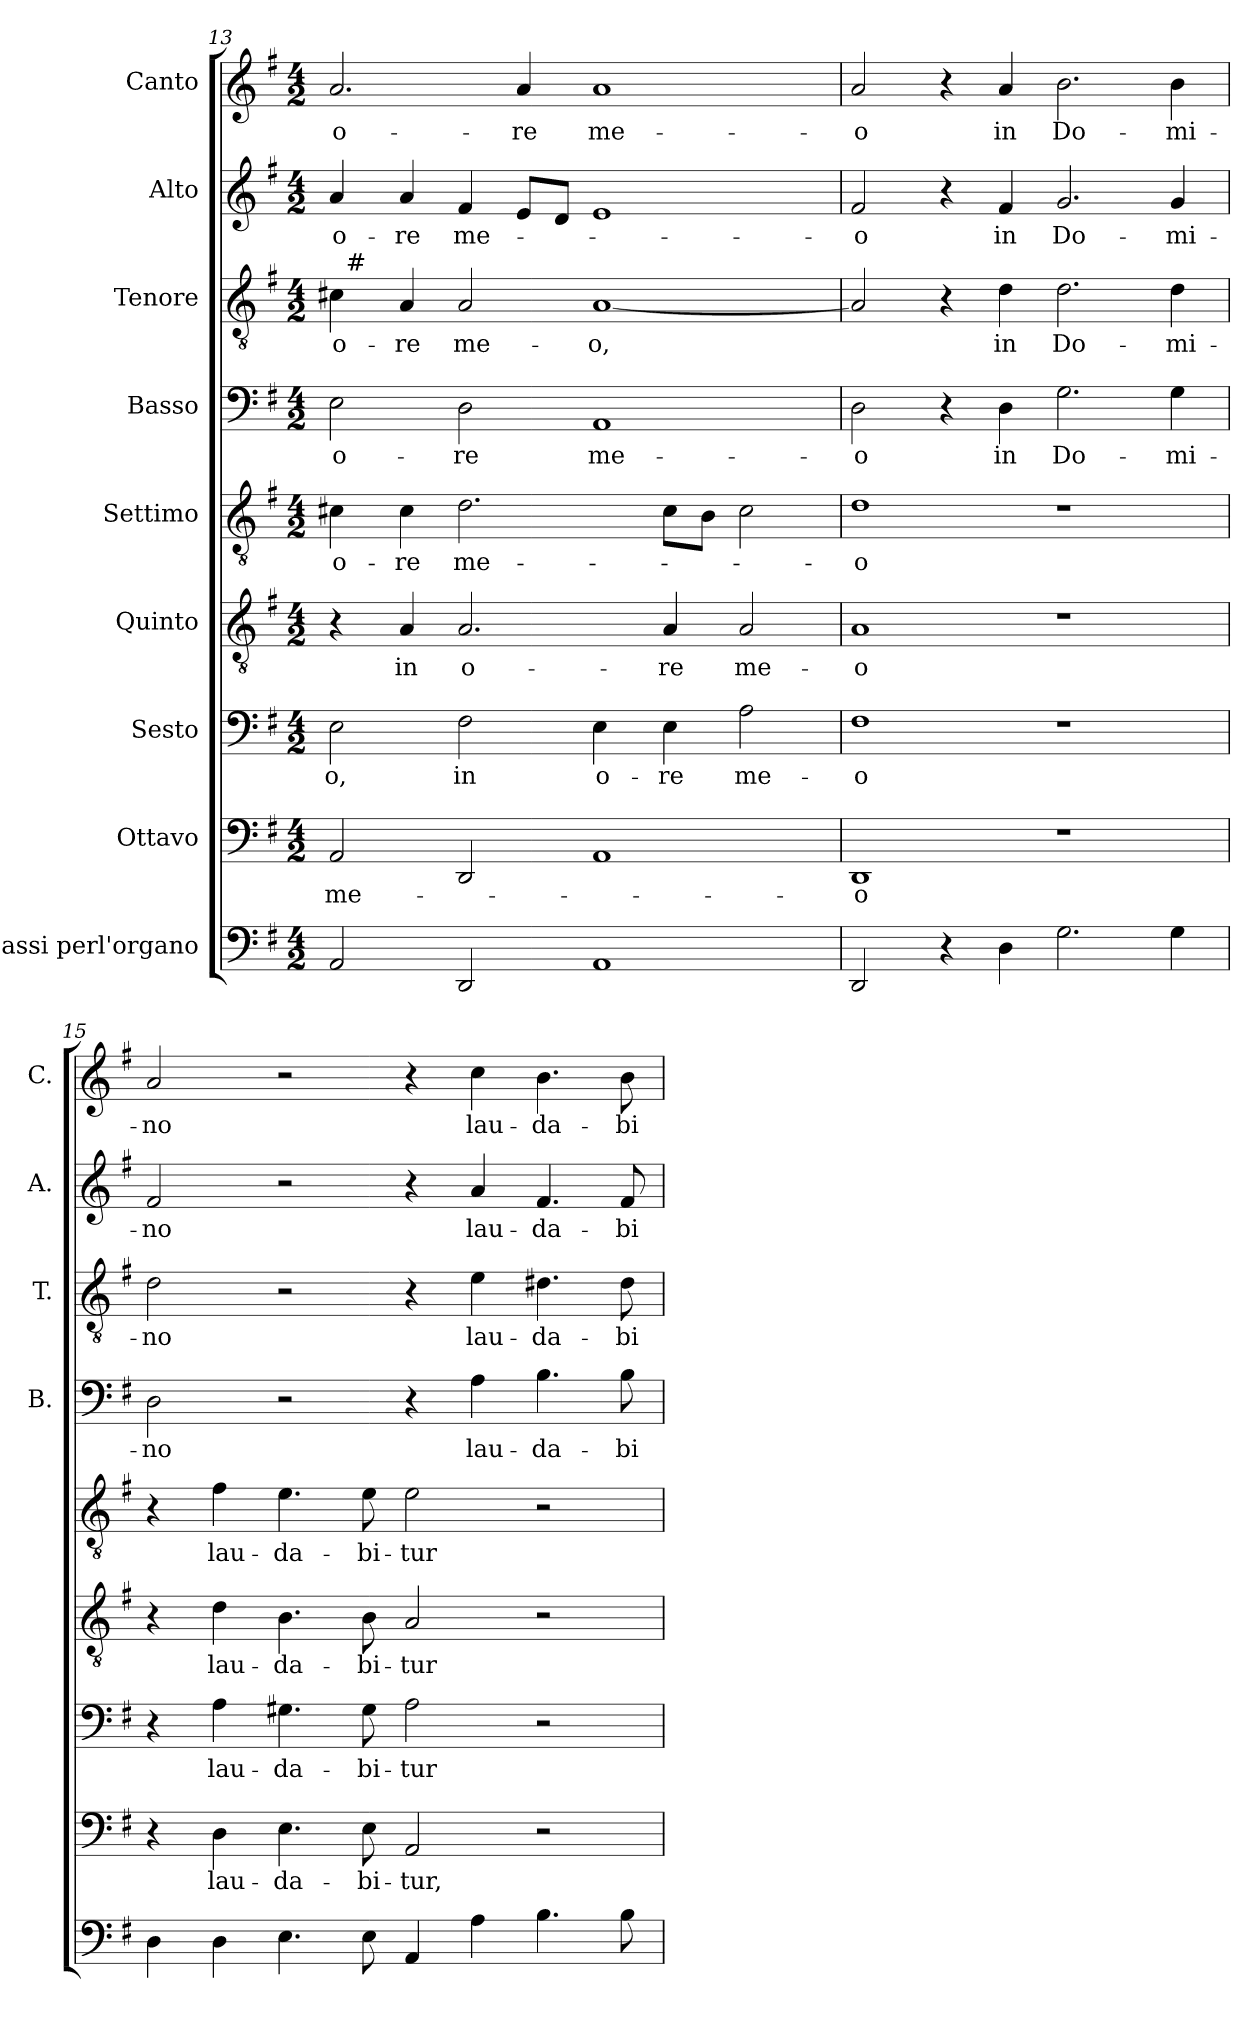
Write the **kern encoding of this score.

**kern	**kern	**text	**kern	**text	**kern	**text	**kern	**text	**kern	**text	**kern	**text	**kern	**text	**kern	**text
*part9	*part8	*part8	*part7	*part7	*part6	*part6	*part5	*part5	*part4	*part4	*part3	*part3	*part2	*part2	*part1	*part1
*staff9	*staff8	*staff8	*staff7	*staff7	*staff6	*staff6	*staff5	*staff5	*staff4	*staff4	*staff3	*staff3	*staff2	*staff2	*staff1	*staff1
*I"Bassi perl'organo	*I"Ottavo	*	*I"Sesto	*	*I"Quinto	*	*I"Settimo	*	*I"Basso	*	*I"Tenore	*	*I"Alto	*	*I"Canto	*
*	*	*	*	*	*	*	*	*	*I'B.	*	*I'T.	*	*I'A.	*	*I'C.	*
*clefF4	*clefF4	*	*clefF4	*	*clefGv2	*	*clefGv2	*	*clefF4	*	*clefGv2	*	*clefG2	*	*clefG2	*
*	*	*	*	*	*ITrd7c12	*	*ITrd7c12	*	*	*	*ITrd7c12	*	*	*	*	*
*k[f#]	*k[f#]	*	*k[f#]	*	*k[f#]	*	*k[f#]	*	*k[f#]	*	*k[f#]	*	*k[f#]	*	*k[f#]	*
*G:	*G:	*	*G:	*	*G:	*	*G:	*	*G:	*	*G:	*	*G:	*	*G:	*
*M4/2	*M4/2	*	*M4/2	*	*M4/2	*	*M4/2	*	*M4/2	*	*M4/2	*	*M4/2	*	*M4/2	*
=13	=13	=13	=13	=13	=13	=13	=13	=13	=13	=13	=13	=13	=13	=13	=13	=13
!	!	!LO:LY:b	!	!LO:LY:b	!	!	!	!LO:LY:b	!	!LO:LY:b	!	!LO:LY:b	!	!LO:LY:b	!	!LO:LY:b
*	*	*	*	*	*	*	*	*	*	*	*^	*	*	*	*	*
2AA/	2AA/	me-	2E\	-o,	4r	.	4C#X\	o-	2E\	o-	4C#\	32ryy	o-	4a/	o-	2.a/	o-
!	!	!	!	!	!	!	!	!	!	!	!	!LO:TX:a:t=#	!	!	!	!	!
.	.	.	.	.	.	.	.	.	.	.	.	1ryy	.	.	.	.	.
!	!	!	!	!	!	!LO:LY:b	!	!LO:LY:b	!	!	!	!	!LO:LY:b	!	!LO:LY:b	!	!
.	.	.	.	.	4AA/	in	4C#\	-re	.	.	4AA/	.	-re	4a/	-re	.	.
!	!	!	!	!LO:LY:b	!	!LO:LY:b	!	!LO:LY:b	!	!LO:LY:b	!	!	!LO:LY:b	!	!LO:LY:b	!	!
2DD/	2DD/	.	2F#\	in	2.AA/	o-	2.D\	me-	2D\	-re	2AA/	.	me-	4f#/	me-	.	.
!	!	!	!	!	!	!	!	!	!	!	!	!	!	!	!	!	!LO:LY:b
.	.	.	.	.	.	.	.	.	.	.	.	.	.	8e/L	.	4a/	-re
.	.	.	.	.	.	.	.	.	.	.	.	.	.	8d/J	.	.	.
!	!	!	!	!LO:LY:b	!	!	!	!	!	!LO:LY:b	!	!	!LO:LY:b	!	!	!	!LO:LY:b
1AA	1AA	.	4E\	o-	.	.	.	.	1AA	me-	[<1AA	.	-o,	1e	.	1a	me-
.	.	.	.	.	.	.	.	.	.	.	.	2ryy	.	.	.	.	.
!	!	!	!	!LO:LY:b	!	!LO:LY:b	!	!	!	!	!	!	!	!	!	!	!
.	.	.	4E\	-re	4AA/	-re	8C#\L	.	.	.	.	.	.	.	.	.	.
.	.	.	.	.	.	.	8BB\J	.	.	.	.	.	.	.	.	.	.
!	!	!	!	!LO:LY:b	!	!LO:LY:b	!	!	!	!	!	!	!	!	!	!	!
.	.	.	2A\	me-	2AA/	me-	2C#\	.	.	.	.	.	.	.	.	.	.
.	.	.	.	.	.	.	.	.	.	.	.	4...ryy	.	.	.	.	.
!!LO:PB:g=z
=14	=14	=14	=14	=14	=14	=14	=14	=14	=14	=14	=14	=14	=14	=14	=14	=14	=14
!	!	!LO:LY:b	!	!LO:LY:b	!	!LO:LY:b	!	!LO:LY:b	!	!LO:LY:b	!	!	!	!	!LO:LY:b	!	!LO:LY:b
*	*	*	*	*	*	*	*	*	*	*	*v	*v	*	*	*	*	*
2DD/	1DD	-o	1F#	-o	1AA	-o	1D	-o	2D\	-o	2AA/]	.	2f#/	-o	2a/	-o
4r	.	.	.	.	.	.	.	.	4r	.	4r	.	4r	.	4r	.
!	!	!	!	!	!	!	!	!	!	!LO:LY:b	!	!LO:LY:b	!	!LO:LY:b	!	!LO:LY:b
4D\	.	.	.	.	.	.	.	.	4D\	in	4D\	in	4f#/	in	4a/	in
!	!	!	!	!	!	!	!	!	!	!LO:LY:b	!	!LO:LY:b	!	!LO:LY:b	!	!LO:LY:b
2.G\	1r	.	1r	.	1r	.	1r	.	2.G\	Do-	2.D\	Do-	2.g/	Do-	2.b\	Do-
!	!	!	!	!	!	!	!	!	!	!LO:LY:b	!	!LO:LY:b	!	!LO:LY:b	!	!LO:LY:b
4G\	.	.	.	.	.	.	.	.	4G\	-mi-	4D\	-mi-	4g/	-mi-	4b\	-mi-
=15	=15	=15	=15	=15	=15	=15	=15	=15	=15	=15	=15	=15	=15	=15	=15	=15
!	!	!	!	!	!	!	!	!	!	!LO:LY:b	!	!LO:LY:b	!	!LO:LY:b	!	!LO:LY:b
4D\	4r	.	4r	.	4r	.	4r	.	2D\	-no	2D\	-no	2f#/	-no	2a/	-no
!	!	!LO:LY:b	!	!LO:LY:b	!	!LO:LY:b	!	!LO:LY:b	!	!	!	!	!	!	!	!
4D\	4D\	lau-	4A\	lau-	4D\	lau-	4F#\	lau-	.	.	.	.	.	.	.	.
!	!	!LO:LY:b	!	!LO:LY:b	!	!LO:LY:b	!	!LO:LY:b	!	!	!	!	!	!	!	!
4.E\	4.E\	-da-	4.G#X\	-da-	4.BB\	-da-	4.E\	-da-	2r	.	2r	.	2r	.	2r	.
!	!	!LO:LY:b	!	!LO:LY:b	!	!LO:LY:b	!	!LO:LY:b	!	!	!	!	!	!	!	!
8E\	8E\	-bi-	8G#\	-bi-	8BB\	-bi-	8E\	-bi-	.	.	.	.	.	.	.	.
!	!	!LO:LY:b	!	!LO:LY:b	!	!LO:LY:b	!	!LO:LY:b	!	!	!	!	!	!	!	!
4AA/	2AA/	-tur,	2A\	-tur	2AA/	-tur	2E\	-tur	4r	.	4r	.	4r	.	4r	.
!	!	!	!	!	!	!	!	!	!	!LO:LY:b	!	!LO:LY:b	!	!LO:LY:b	!	!LO:LY:b
4A\	.	.	.	.	.	.	.	.	4A\	lau-	4E\	lau-	4a/	lau-	4cc\	lau-
!	!	!	!	!	!	!	!	!	!	!LO:LY:b	!	!LO:LY:b	!	!LO:LY:b	!	!LO:LY:b
4.B\	2r	.	2r	.	2r	.	2r	.	4.B\	-da-	4.D#X\	-da-	4.f#/	-da-	4.b\	-da-
!	!	!	!	!	!	!	!	!	!	!LO:LY:b	!	!LO:LY:b	!	!LO:LY:b	!	!LO:LY:b
8B\	.	.	.	.	.	.	.	.	8B\	-bi-	8D#\	-bi-	8f#/	-bi-	8b\	-bi-
=	=	=	=	=	=	=	=	=	=	=	=	=	=	=	=	=
*-	*-	*-	*-	*-	*-	*-	*-	*-	*-	*-	*-	*-	*-	*-	*-	*-
